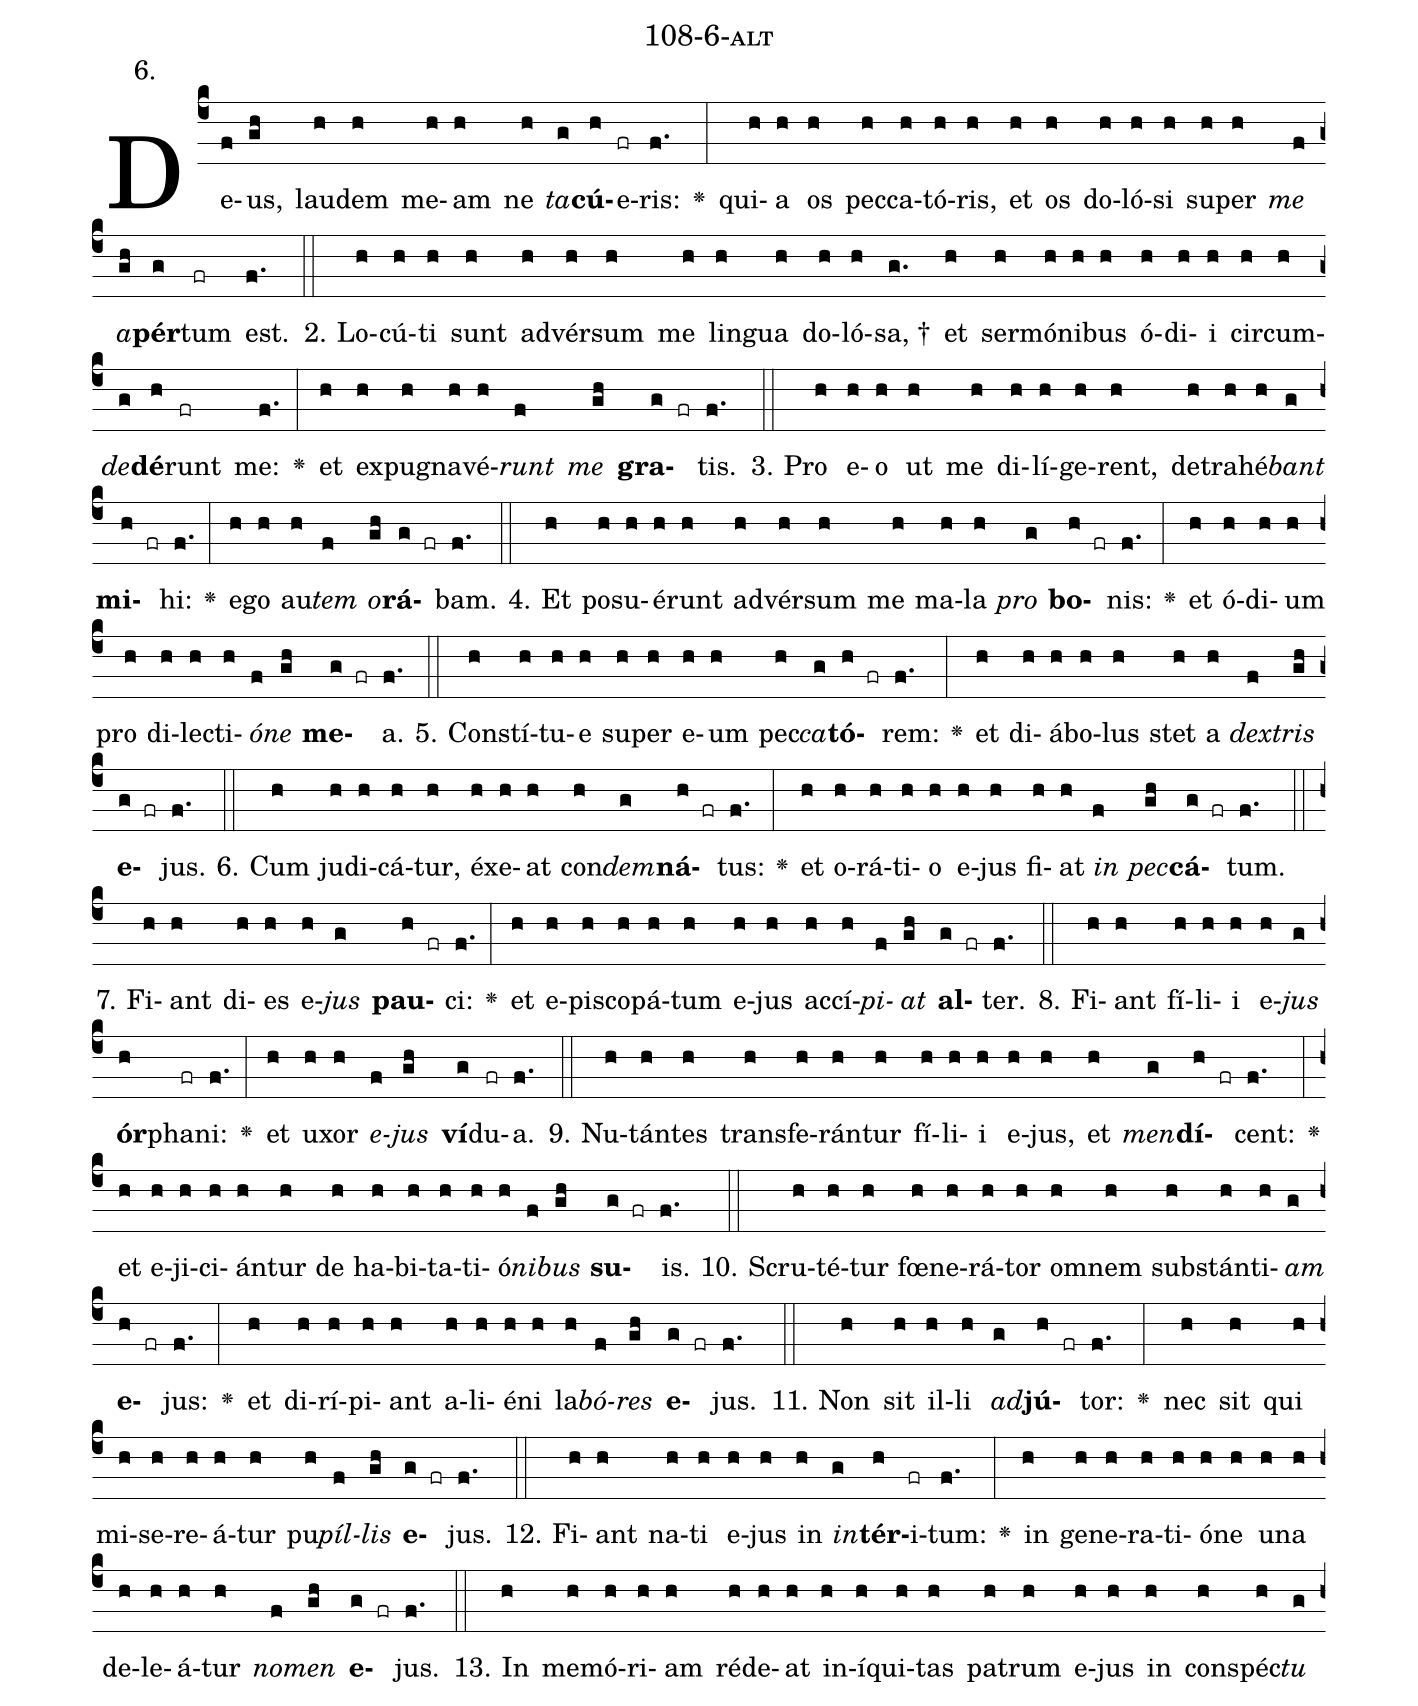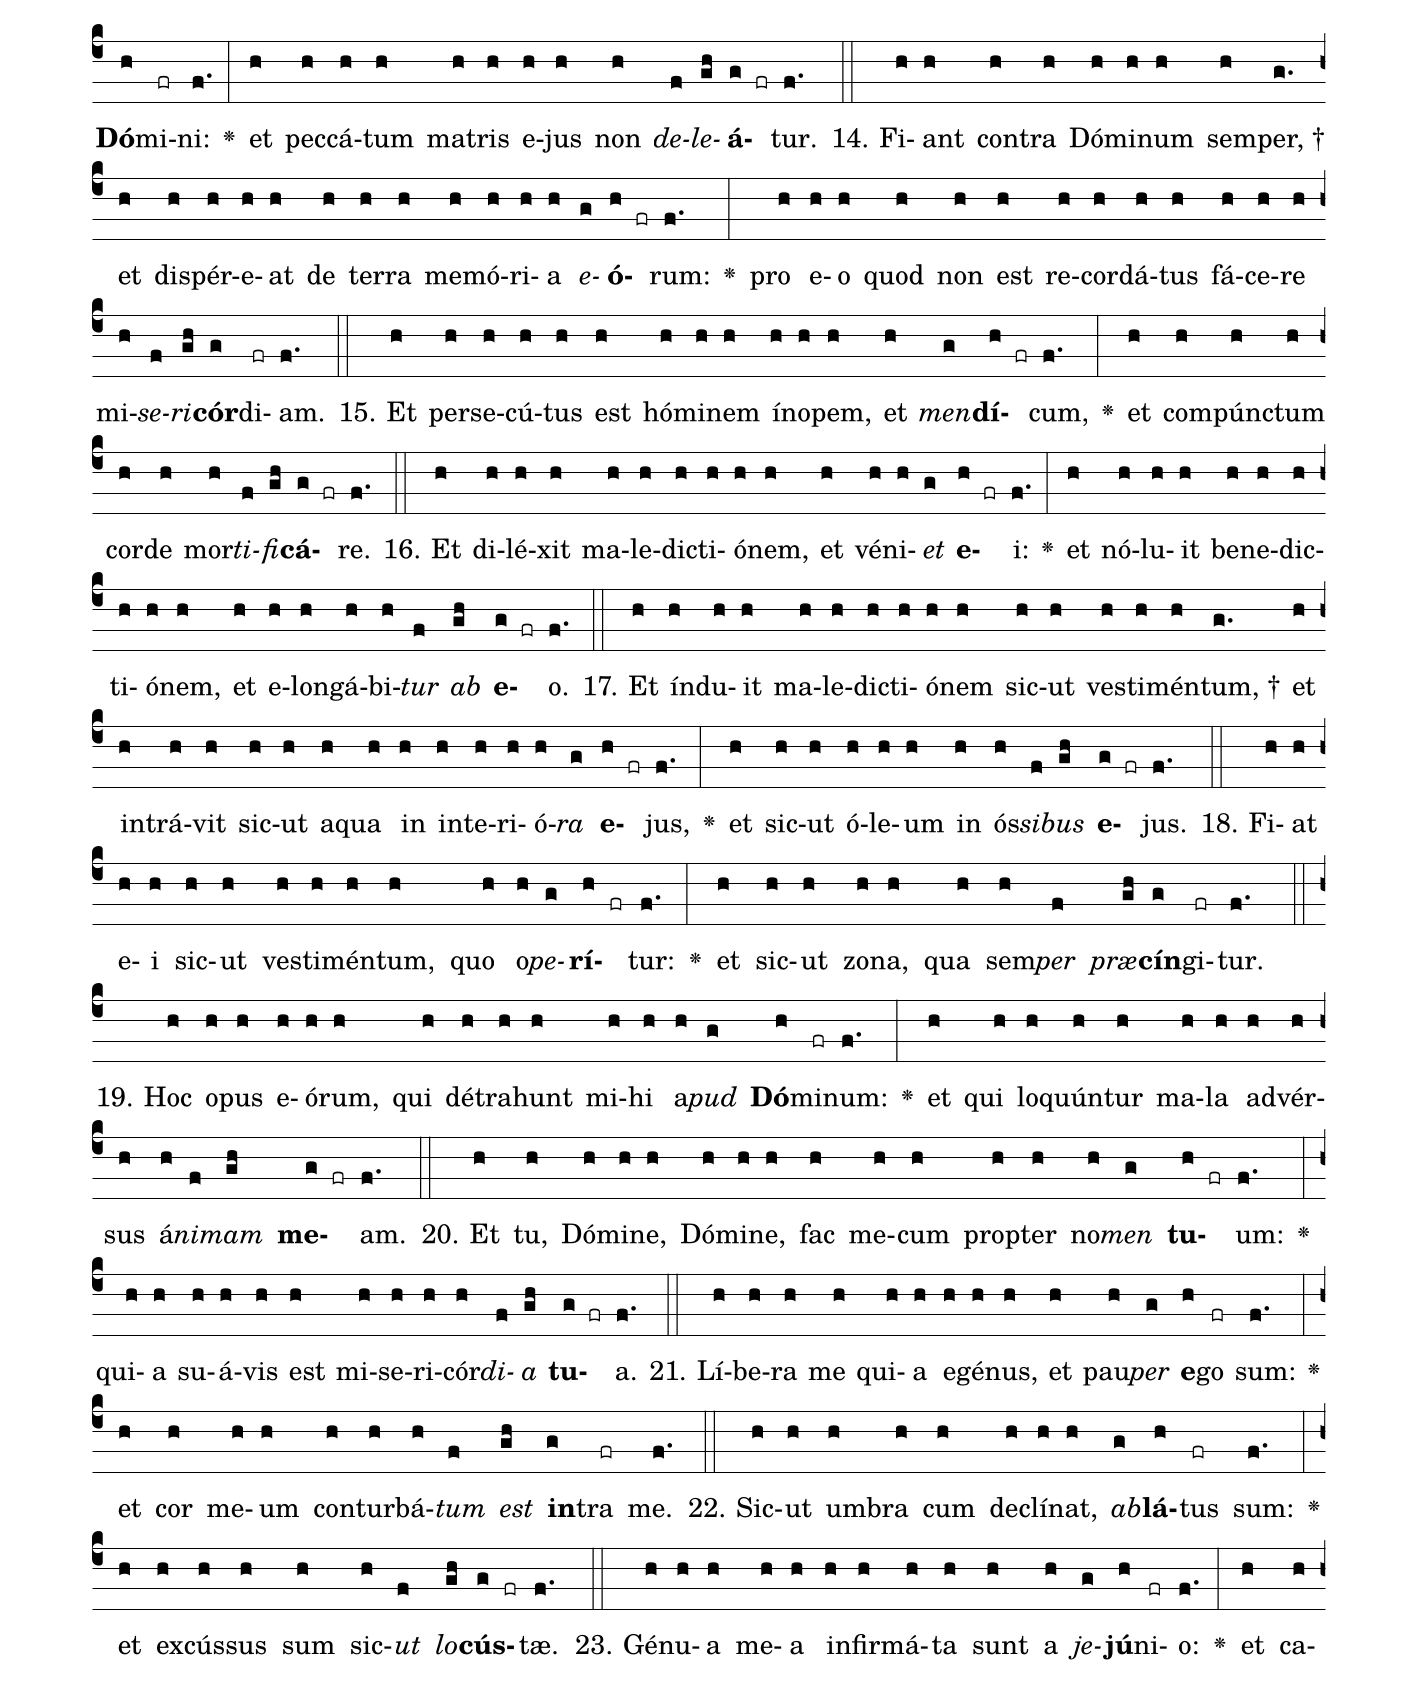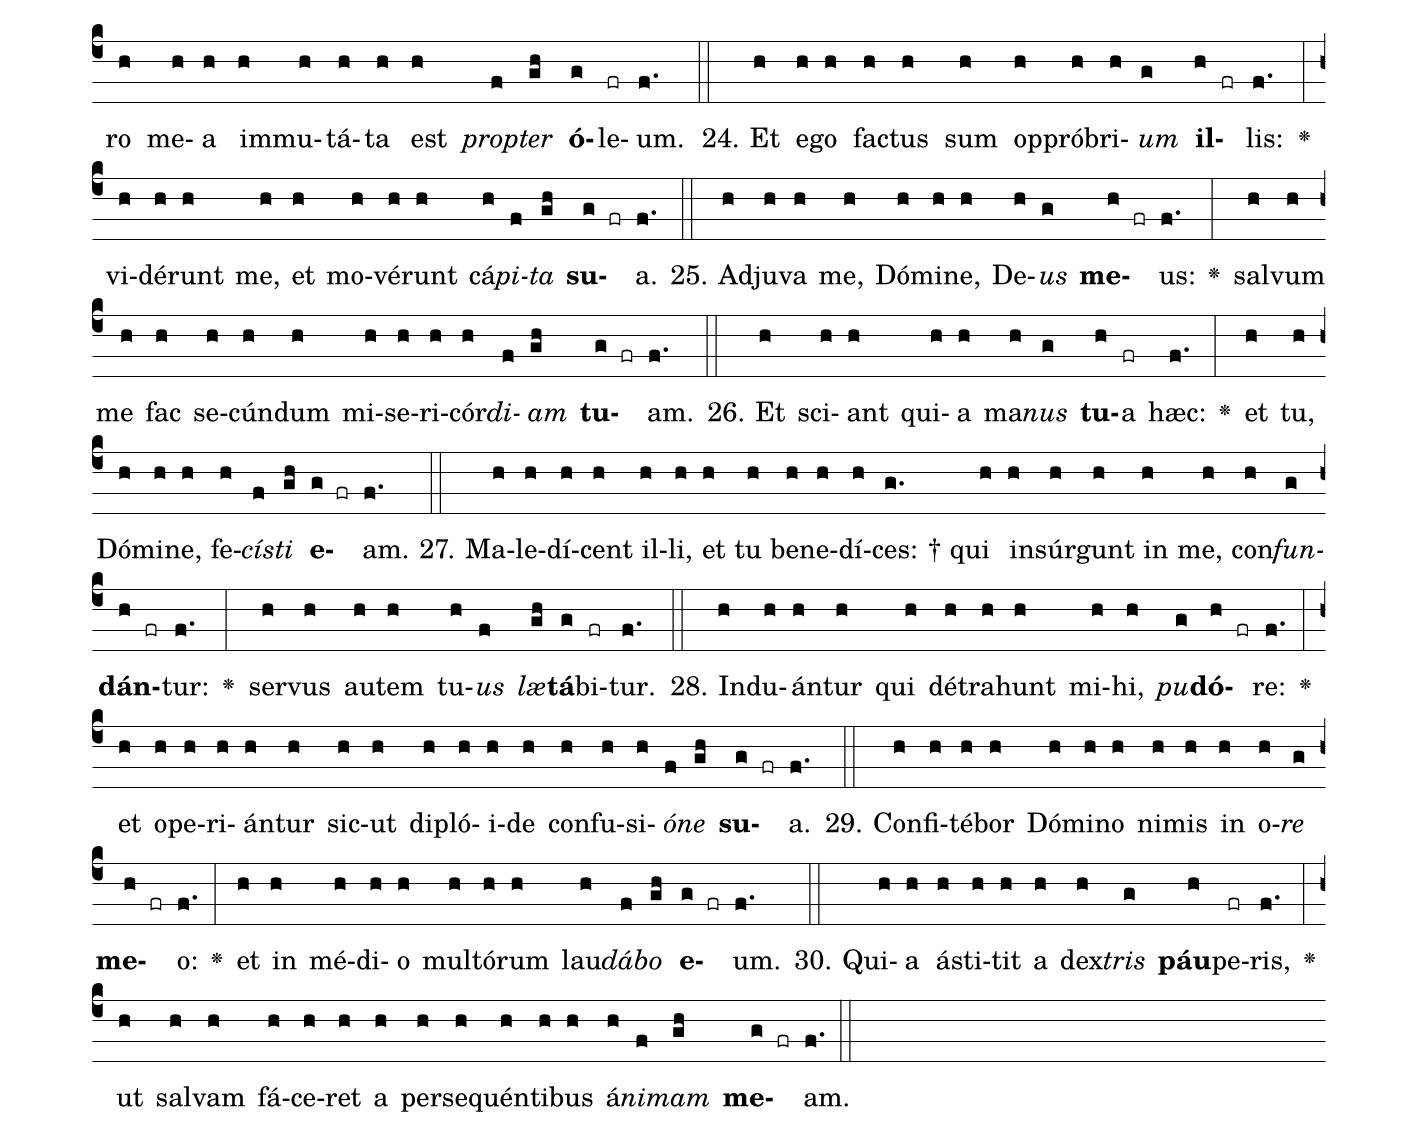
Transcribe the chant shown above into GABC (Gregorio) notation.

name: 108-6-alt;
annotation: 6.;
%%
(c4)De(f)us,(gh) lau(h)dem(h) me(h)am(h) ne(h) <i>ta</i>(g)<b>cú</b>(h)e(fr)ris:(f.) <v>\greheightstar</v>(:) qui(h)a(h) os(h) pec(h)ca(h)tó(h)ris,(h) et(h) os(h) do(h)ló(h)si(h) su(h)per(h) <i>me</i>(f) <i>a</i>(gh)<b>pér</b>(g)tum(fr) est.(f.) (::)
2. Lo(h)cú(h)ti(h) sunt(h) ad(h)vér(h)sum(h) me(h) lin(h)gua(h) do(h)ló(h)sa, †(g.) et(h) ser(h)mó(h)ni(h)bus(h) ó(h)di(h)i(h) cir(h)cum(h)<i>de</i>(g)<b>dé</b>(h)runt(fr) me:(f.) <v>\greheightstar</v>(:) et(h) ex(h)pu(h)gna(h)vé(h)<i>runt</i>(f) <i>me</i>(gh) <b>gra</b>(g fr)tis.(f.) (::)
3. Pro(h) e(h)o(h) ut(h) me(h) di(h)lí(h)ge(h)rent,(h) de(h)tra(h)hé(h)<i>bant</i>(g) <b>mi</b>(h fr)hi:(f.) <v>\greheightstar</v>(:) e(h)go(h) au(h)<i>tem</i>(f) <i>o</i>(gh)<b>rá</b>(g fr)bam.(f.) (::)
4. Et(h) po(h)su(h)é(h)runt(h) ad(h)vér(h)sum(h) me(h) ma(h)la(h) <i>pro</i>(g) <b>bo</b>(h fr)nis:(f.) <v>\greheightstar</v>(:) et(h) ó(h)di(h)um(h) pro(h) di(h)lec(h)ti(h)<i>ó</i>(f)<i>ne</i>(gh) <b>me</b>(g fr)a.(f.) (::)
5. Con(h)stí(h)tu(h)e(h) su(h)per(h) e(h)um(h) pec(h)<i>ca</i>(g)<b>tó</b>(h fr)rem:(f.) <v>\greheightstar</v>(:) et(h) di(h)á(h)bo(h)lus(h) stet(h) a(h) <i>dex</i>(f)<i>tris</i>(gh) <b>e</b>(g fr)jus.(f.) (::)
6. Cum(h) ju(h)di(h)cá(h)tur,(h) éx(h)e(h)at(h) con(h)<i>dem</i>(g)<b>ná</b>(h fr)tus:(f.) <v>\greheightstar</v>(:) et(h) o(h)rá(h)ti(h)o(h) e(h)jus(h) fi(h)at(h) <i>in</i>(f) <i>pec</i>(gh)<b>cá</b>(g fr)tum.(f.) (::)
7. Fi(h)ant(h) di(h)es(h) e(h)<i>jus</i>(g) <b>pau</b>(h fr)ci:(f.) <v>\greheightstar</v>(:) et(h) e(h)pis(h)co(h)pá(h)tum(h) e(h)jus(h) ac(h)cí(h)<i>pi</i>(f)<i>at</i>(gh) <b>al</b>(g fr)ter.(f.) (::)
8. Fi(h)ant(h) fí(h)li(h)i(h) e(h)<i>jus</i>(g) <b>ór</b>(h)pha(fr)ni:(f.) <v>\greheightstar</v>(:) et(h) u(h)xor(h) <i>e</i>(f)<i>jus</i>(gh) <b>ví</b>(g)du(fr)a.(f.) (::)
9. Nu(h)tán(h)tes(h) trans(h)fe(h)rán(h)tur(h) fí(h)li(h)i(h) e(h)jus,(h) et(h) <i>men</i>(g)<b>dí</b>(h fr)cent:(f.) <v>\greheightstar</v>(:) et(h) e(h)ji(h)ci(h)án(h)tur(h) de(h) ha(h)bi(h)ta(h)ti(h)ó(h)<i>ni</i>(f)<i>bus</i>(gh) <b>su</b>(g fr)is.(f.) (::)
10. Scru(h)té(h)tur(h) fœ(h)ne(h)rá(h)tor(h) om(h)nem(h) sub(h)stán(h)ti(h)<i>am</i>(g) <b>e</b>(h fr)jus:(f.) <v>\greheightstar</v>(:) et(h) di(h)rí(h)pi(h)ant(h) a(h)li(h)é(h)ni(h) la(h)<i>bó</i>(f)<i>res</i>(gh) <b>e</b>(g fr)jus.(f.) (::)
11. Non(h) sit(h) il(h)li(h) <i>ad</i>(g)<b>jú</b>(h fr)tor:(f.) <v>\greheightstar</v>(:) nec(h) sit(h) qui(h) mi(h)se(h)re(h)á(h)tur(h) pu(h)<i>píl</i>(f)<i>lis</i>(gh) <b>e</b>(g fr)jus.(f.) (::)
12. Fi(h)ant(h) na(h)ti(h) e(h)jus(h) in(h) <i>in</i>(g)<b>tér</b>(h)i(fr)tum:(f.) <v>\greheightstar</v>(:) in(h) ge(h)ne(h)ra(h)ti(h)ó(h)ne(h) u(h)na(h) de(h)le(h)á(h)tur(h) <i>no</i>(f)<i>men</i>(gh) <b>e</b>(g fr)jus.(f.) (::)
13. In(h) me(h)mó(h)ri(h)am(h) réd(h)e(h)at(h) in(h)í(h)qui(h)tas(h) pa(h)trum(h) e(h)jus(h) in(h) con(h)spéc(h)<i>tu</i>(g) <b>Dó</b>(h)mi(fr)ni:(f.) <v>\greheightstar</v>(:) et(h) pec(h)cá(h)tum(h) ma(h)tris(h) e(h)jus(h) non(h) <i>de</i>(f)<i>le</i>(gh)<b>á</b>(g fr)tur.(f.) (::)
14. Fi(h)ant(h) con(h)tra(h) Dó(h)mi(h)num(h) sem(h)per, †(g.) et(h) dis(h)pér(h)e(h)at(h) de(h) ter(h)ra(h) me(h)mó(h)ri(h)a(h) <i>e</i>(g)<b>ó</b>(h fr)rum:(f.) <v>\greheightstar</v>(:) pro(h) e(h)o(h) quod(h) non(h) est(h) re(h)cor(h)dá(h)tus(h) fá(h)ce(h)re(h) mi(h)<i>se</i>(f)<i>ri</i>(gh)<b>cór</b>(g)di(fr)am.(f.) (::)
15. Et(h) per(h)se(h)cú(h)tus(h) est(h) hó(h)mi(h)nem(h) ín(h)o(h)pem,(h) et(h) <i>men</i>(g)<b>dí</b>(h fr)cum,(f.) <v>\greheightstar</v>(:) et(h) com(h)púnc(h)tum(h) cor(h)de(h) mor(h)<i>ti</i>(f)<i>fi</i>(gh)<b>cá</b>(g fr)re.(f.) (::)
16. Et(h) di(h)lé(h)xit(h) ma(h)le(h)dic(h)ti(h)ó(h)nem,(h) et(h) vé(h)ni(h)<i>et</i>(g) <b>e</b>(h fr)i:(f.) <v>\greheightstar</v>(:) et(h) nó(h)lu(h)it(h) be(h)ne(h)dic(h)ti(h)ó(h)nem,(h) et(h) e(h)lon(h)gá(h)bi(h)<i>tur</i>(f) <i>ab</i>(gh) <b>e</b>(g fr)o.(f.) (::)
17. Et(h) índ(h)u(h)it(h) ma(h)le(h)dic(h)ti(h)ó(h)nem(h) sic(h)ut(h) ves(h)ti(h)mén(h)tum, †(g.) et(h) in(h)trá(h)vit(h) sic(h)ut(h) a(h)qua(h) in(h) in(h)te(h)ri(h)ó(h)<i>ra</i>(g) <b>e</b>(h fr)jus,(f.) <v>\greheightstar</v>(:) et(h) sic(h)ut(h) ó(h)le(h)um(h) in(h) ós(h)<i>si</i>(f)<i>bus</i>(gh) <b>e</b>(g fr)jus.(f.) (::)
18. Fi(h)at(h) e(h)i(h) sic(h)ut(h) ves(h)ti(h)mén(h)tum,(h) quo(h) o(h)<i>pe</i>(g)<b>rí</b>(h fr)tur:(f.) <v>\greheightstar</v>(:) et(h) sic(h)ut(h) zo(h)na,(h) qua(h) sem(h)<i>per</i>(f) <i>præ</i>(gh)<b>cín</b>(g)gi(fr)tur.(f.) (::)
19. Hoc(h) o(h)pus(h) e(h)ó(h)rum,(h) qui(h) dé(h)tra(h)hunt(h) mi(h)hi(h) a(h)<i>pud</i>(g) <b>Dó</b>(h)mi(fr)num:(f.) <v>\greheightstar</v>(:) et(h) qui(h) lo(h)quún(h)tur(h) ma(h)la(h) ad(h)vér(h)sus(h) á(h)<i>ni</i>(f)<i>mam</i>(gh) <b>me</b>(g fr)am.(f.) (::)
20. Et(h) tu,(h) Dó(h)mi(h)ne,(h) Dó(h)mi(h)ne,(h) fac(h) me(h)cum(h) prop(h)ter(h) no(h)<i>men</i>(g) <b>tu</b>(h fr)um:(f.) <v>\greheightstar</v>(:) qui(h)a(h) su(h)á(h)vis(h) est(h) mi(h)se(h)ri(h)cór(h)<i>di</i>(f)<i>a</i>(gh) <b>tu</b>(g fr)a.(f.) (::)
21. Lí(h)be(h)ra(h) me(h) qui(h)a(h) e(h)gé(h)nus,(h) et(h) pau(h)<i>per</i>(g) <b>e</b>(h)go(fr) sum:(f.) <v>\greheightstar</v>(:) et(h) cor(h) me(h)um(h) con(h)tur(h)bá(h)<i>tum</i>(f) <i>est</i>(gh) <b>in</b>(g)tra(fr) me.(f.) (::)
22. Sic(h)ut(h) um(h)bra(h) cum(h) de(h)clí(h)nat,(h) <i>ab</i>(g)<b>lá</b>(h)tus(fr) sum:(f.) <v>\greheightstar</v>(:) et(h) ex(h)cús(h)sus(h) sum(h) sic(h)<i>ut</i>(f) <i>lo</i>(gh)<b>cús</b>(g fr)tæ.(f.) (::)
23. Gé(h)nu(h)a(h) me(h)a(h) in(h)fir(h)má(h)ta(h) sunt(h) a(h) <i>je</i>(g)<b>jú</b>(h)ni(fr)o:(f.) <v>\greheightstar</v>(:) et(h) ca(h)ro(h) me(h)a(h) im(h)mu(h)tá(h)ta(h) est(h) <i>prop</i>(f)<i>ter</i>(gh) <b>ó</b>(g)le(fr)um.(f.) (::)
24. Et(h) e(h)go(h) fac(h)tus(h) sum(h) op(h)pró(h)bri(h)<i>um</i>(g) <b>il</b>(h fr)lis:(f.) <v>\greheightstar</v>(:) vi(h)dé(h)runt(h) me,(h) et(h) mo(h)vé(h)runt(h) cá(h)<i>pi</i>(f)<i>ta</i>(gh) <b>su</b>(g fr)a.(f.) (::)
25. Ad(h)ju(h)va(h) me,(h) Dó(h)mi(h)ne,(h) De(h)<i>us</i>(g) <b>me</b>(h fr)us:(f.) <v>\greheightstar</v>(:) sal(h)vum(h) me(h) fac(h) se(h)cún(h)dum(h) mi(h)se(h)ri(h)cór(h)<i>di</i>(f)<i>am</i>(gh) <b>tu</b>(g fr)am.(f.) (::)
26. Et(h) sci(h)ant(h) qui(h)a(h) ma(h)<i>nus</i>(g) <b>tu</b>(h)a(fr) hæc:(f.) <v>\greheightstar</v>(:) et(h) tu,(h) Dó(h)mi(h)ne,(h) fe(h)<i>cís</i>(f)<i>ti</i>(gh) <b>e</b>(g fr)am.(f.) (::)
27. Ma(h)le(h)dí(h)cent(h) il(h)li,(h) et(h) tu(h) be(h)ne(h)dí(h)ces: †(g.) qui(h) in(h)súr(h)gunt(h) in(h) me,(h) con(h)<i>fun</i>(g)<b>dán</b>(h fr)tur:(f.) <v>\greheightstar</v>(:) ser(h)vus(h) au(h)tem(h) tu(h)<i>us</i>(f) <i>læ</i>(gh)<b>tá</b>(g)bi(fr)tur.(f.) (::)
28. Ind(h)u(h)án(h)tur(h) qui(h) dé(h)tra(h)hunt(h) mi(h)hi,(h) <i>pu</i>(g)<b>dó</b>(h fr)re:(f.) <v>\greheightstar</v>(:) et(h) o(h)pe(h)ri(h)án(h)tur(h) sic(h)ut(h) di(h)pló(h)i(h)de(h) con(h)fu(h)si(h)<i>ó</i>(f)<i>ne</i>(gh) <b>su</b>(g fr)a.(f.) (::)
29. Con(h)fi(h)té(h)bor(h) Dó(h)mi(h)no(h) ni(h)mis(h) in(h) o(h)<i>re</i>(g) <b>me</b>(h fr)o:(f.) <v>\greheightstar</v>(:) et(h) in(h) mé(h)di(h)o(h) mul(h)tó(h)rum(h) lau(h)<i>dá</i>(f)<i>bo</i>(gh) <b>e</b>(g fr)um.(f.) (::)
30. Qui(h)a(h) á(h)sti(h)tit(h) a(h) dex(h)<i>tris</i>(g) <b>páu</b>(h)pe(fr)ris,(f.) <v>\greheightstar</v>(:) ut(h) sal(h)vam(h) fá(h)ce(h)ret(h) a(h) per(h)se(h)quén(h)ti(h)bus(h) á(h)<i>ni</i>(f)<i>mam</i>(gh) <b>me</b>(g fr)am.(f.) (::)
